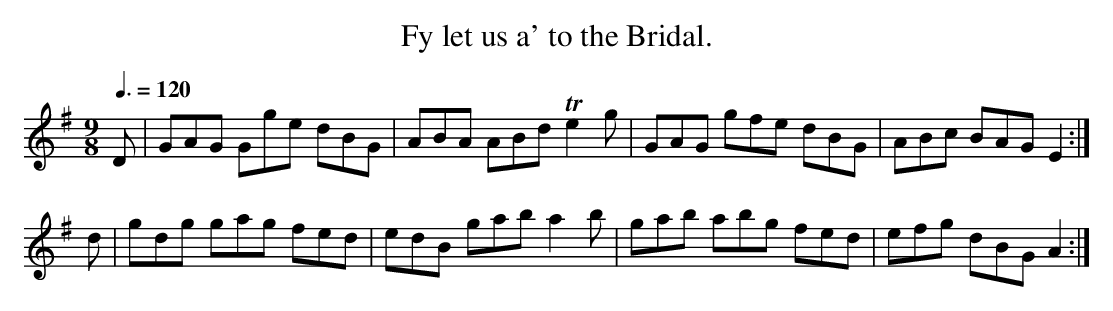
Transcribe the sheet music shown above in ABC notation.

X:1
T:Fy let us a' to the Bridal.
M:9/8
L:1/8
Q:3/8=120
K:G major
D|GAG Gge dBG|ABA ABd Te2g|GAG gfe dBG|ABc BAG E2:|
d|gdg gag fed|edB gab  a2b|gab abg fed|efg dBG A2:|
